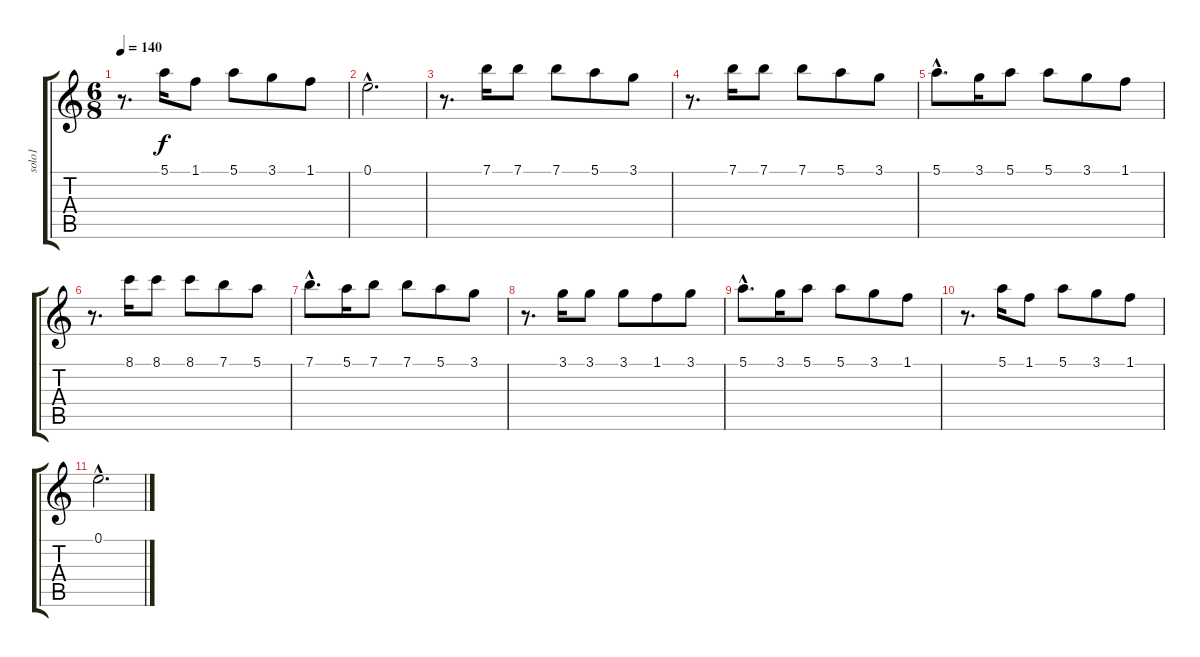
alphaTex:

\track ("solo1" "solo1") {instrument acousticguitarnylon}
\staff {score tabs}
\tuning (E4 B3 G3 D3 A2 E2) {hide}
\ts (6 8)
\tempo 140
\clef g2
\ks c
r.8{d dy f} 5.1.16 1.1.8 5.1.8 3.1.8 1.1.8 |
0.1{hac}.2{d} |
r.8{d} 7.1.16 7.1.8 7.1.8 5.1.8 3.1.8 |
r.8{d} 7.1.16 7.1.8 7.1.8 5.1.8 3.1.8 |
5.1{hac}.8{d} 3.1.16 5.1.8 5.1.8 3.1.8 1.1.8 |
r.8{d} 8.1.16 8.1.8 8.1.8 7.1.8 5.1.8 |
7.1{hac}.8{d} 5.1.16 7.1.8 7.1.8 5.1.8 3.1.8 |
r.8{d} 3.1.16 3.1.8 3.1.8 1.1.8 3.1.8 |
5.1{hac}.8{d} 3.1.16 5.1.8 5.1.8 3.1.8 1.1.8 |
r.8{d} 5.1.16 1.1.8 5.1.8 3.1.8 1.1.8 |
0.1{hac}.2{d}
